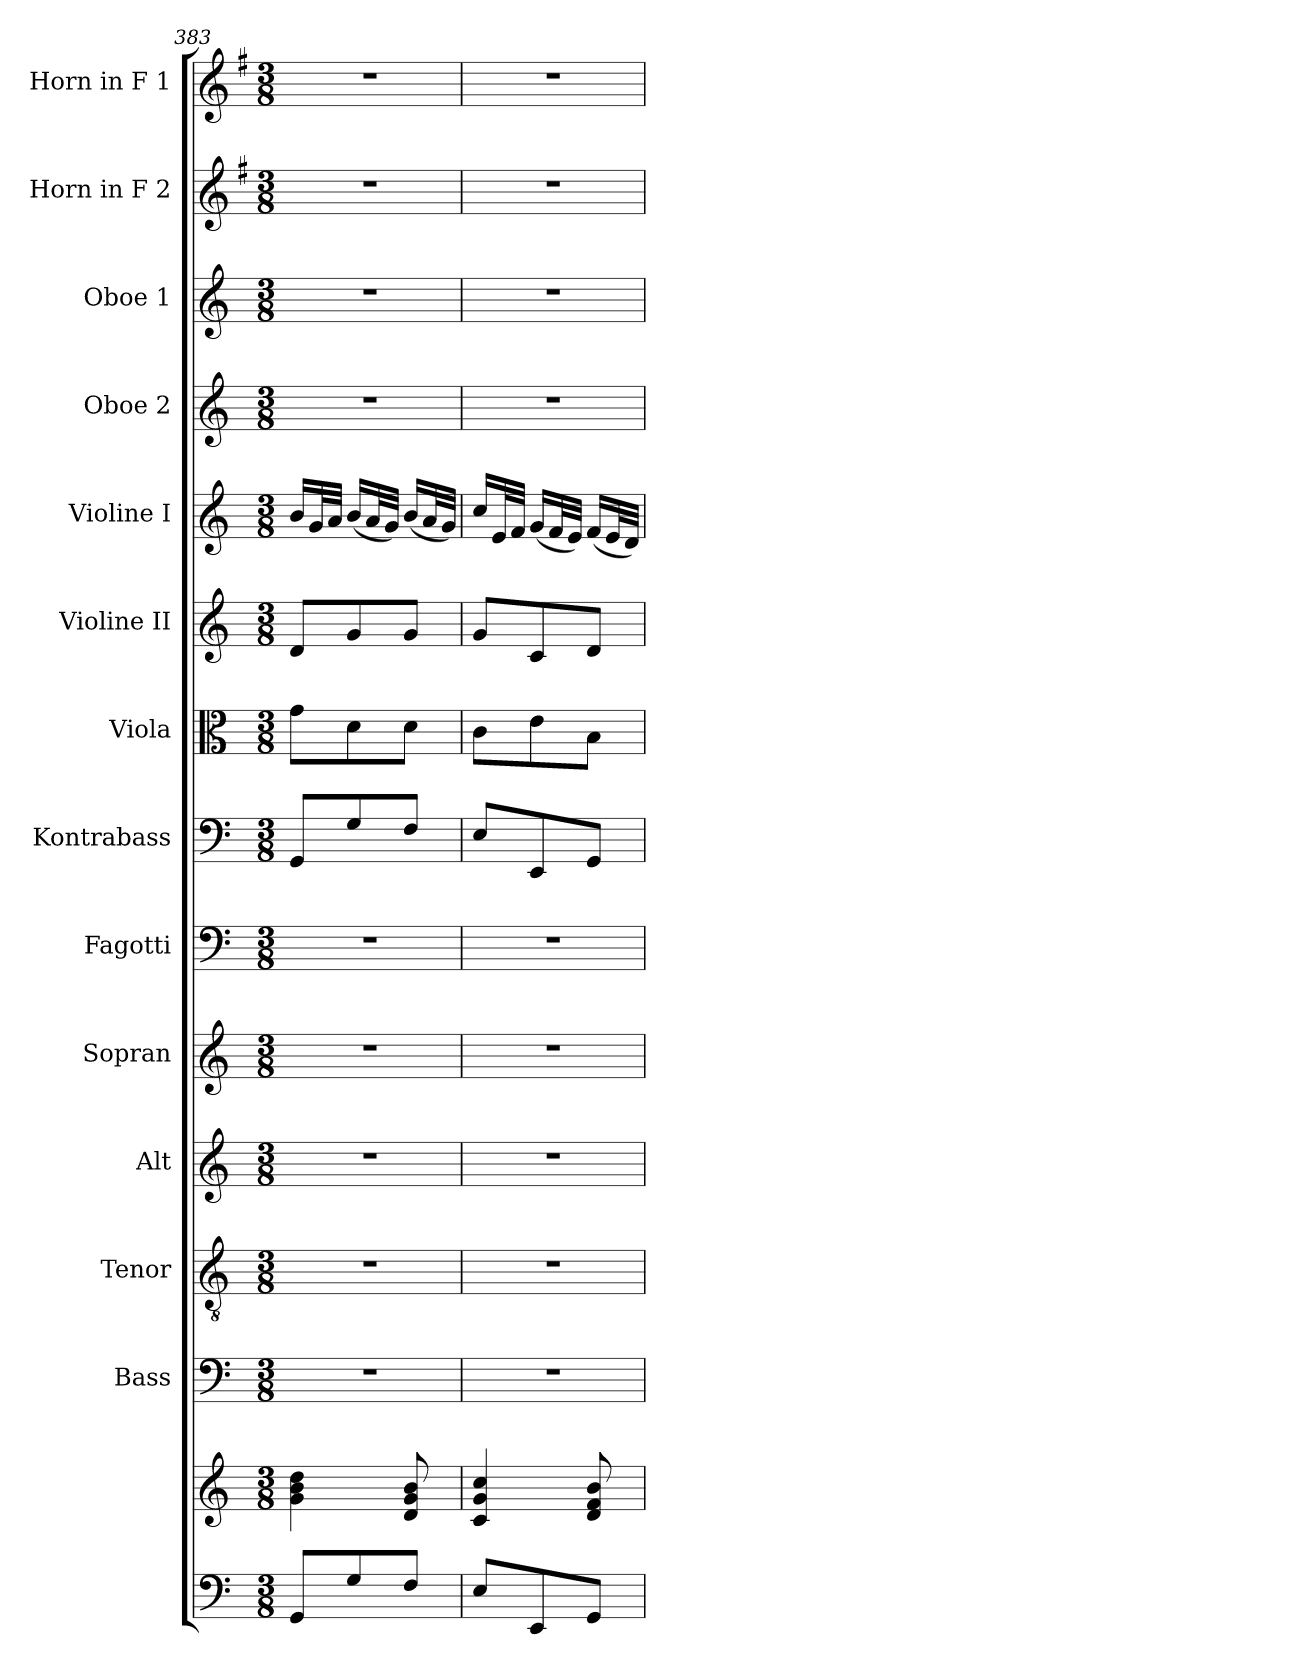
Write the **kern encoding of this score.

**kern	**kern	**kern	**kern	**kern	**kern	**kern	**kern	**kern	**kern	**kern	**kern	**kern	**kern	**kern
*part14	*part14	*part13	*part12	*part11	*part10	*part9	*part8	*part7	*part6	*part5	*part4	*part3	*part2	*part1
*staff15	*staff14	*staff13	*staff12	*staff11	*staff10	*staff9	*staff8	*staff7	*staff6	*staff5	*staff4	*staff3	*staff2	*staff1
*	*	*I"Bass	*I"Tenor	*I"Alt	*I"Sopran	*I"Fagotti	*I"Kontrabass	*I"Viola	*I"Violine II	*I"Violine I	*I"Oboe 2	*I"Oboe 1	*I"Horn in F 2	*I"Horn in F 1
*	*	*I'B.	*I'T.	*I'A.	*I'S.	*I'Fg.	*I'Kb.	*I'Vla.	*I'Vl. II	*I'Vl. I	*I'Ob. 2	*I'Ob. 1	*	*
*clefF4	*clefG2	*clefF4	*clefGv2	*clefG2	*clefG2	*clefF4	*clefF4	*clefC3	*clefG2	*clefG2	*clefG2	*clefG2	*clefG2	*clefG2
*	*	*	*	*	*	*	*ITrd7c12	*	*	*	*	*	*ITrd4c7	*ITrd4c7
*k[]	*k[]	*k[]	*k[]	*k[]	*k[]	*k[]	*k[]	*k[]	*k[]	*k[]	*k[]	*k[]	*k[]	*k[]
*C:	*C:	*C:	*C:	*C:	*C:	*C:	*C:	*C:	*C:	*C:	*C:	*C:	*C:	*C:
*M3/8	*M3/8	*M3/8	*M3/8	*M3/8	*M3/8	*M3/8	*M3/8	*M3/8	*M3/8	*M3/8	*M3/8	*M3/8	*M3/8	*M3/8
=383	=383	=383	=383	=383	=383	=383	=383	=383	=383	=383	=383	=383	=383	=383
8GG/L	4g\ 4b\ 4dd\	4.r	4.r	4.r	4.r	4.r	8GGG/L	8g\L	8d/L	16b/LL	4.r	4.r	4.r	4.r
.	.	.	.	.	.	.	.	.	.	32g/L	.	.	.	.
.	.	.	.	.	.	.	.	.	.	32a/JJJ	.	.	.	.
8G/	.	.	.	.	.	.	8GG/	8d\	8g/	(<16b/LL	.	.	.	.
.	.	.	.	.	.	.	.	.	.	32a/L	.	.	.	.
.	.	.	.	.	.	.	.	.	.	32g/JJJ)	.	.	.	.
8F/J	8d/ 8g/ 8b/	.	.	.	.	.	8FF/J	8d\J	8g/J	(<16b/LL	.	.	.	.
.	.	.	.	.	.	.	.	.	.	32a/L	.	.	.	.
.	.	.	.	.	.	.	.	.	.	32g/JJJ)	.	.	.	.
=384	=384	=384	=384	=384	=384	=384	=384	=384	=384	=384	=384	=384	=384	=384
8E/L	4c/ 4g/ 4cc/	4.r	4.r	4.r	4.r	4.r	8EE/L	8c\L	8g/L	16cc/LL	4.r	4.r	4.r	4.r
.	.	.	.	.	.	.	.	.	.	32e/L	.	.	.	.
.	.	.	.	.	.	.	.	.	.	32f/JJJ	.	.	.	.
8EE/	.	.	.	.	.	.	8EEE/	8e\	8c/	(<16g/LL	.	.	.	.
.	.	.	.	.	.	.	.	.	.	32f/L	.	.	.	.
.	.	.	.	.	.	.	.	.	.	32e/JJJ)	.	.	.	.
8GG/J	8d/ 8f/ 8b/	.	.	.	.	.	8GGG/J	8B\J	8d/J	(<16f/LL	.	.	.	.
.	.	.	.	.	.	.	.	.	.	32e/L	.	.	.	.
.	.	.	.	.	.	.	.	.	.	32d/JJJ)	.	.	.	.
=	=	=	=	=	=	=	=	=	=	=	=	=	=	=
*-	*-	*-	*-	*-	*-	*-	*-	*-	*-	*-	*-	*-	*-	*-
